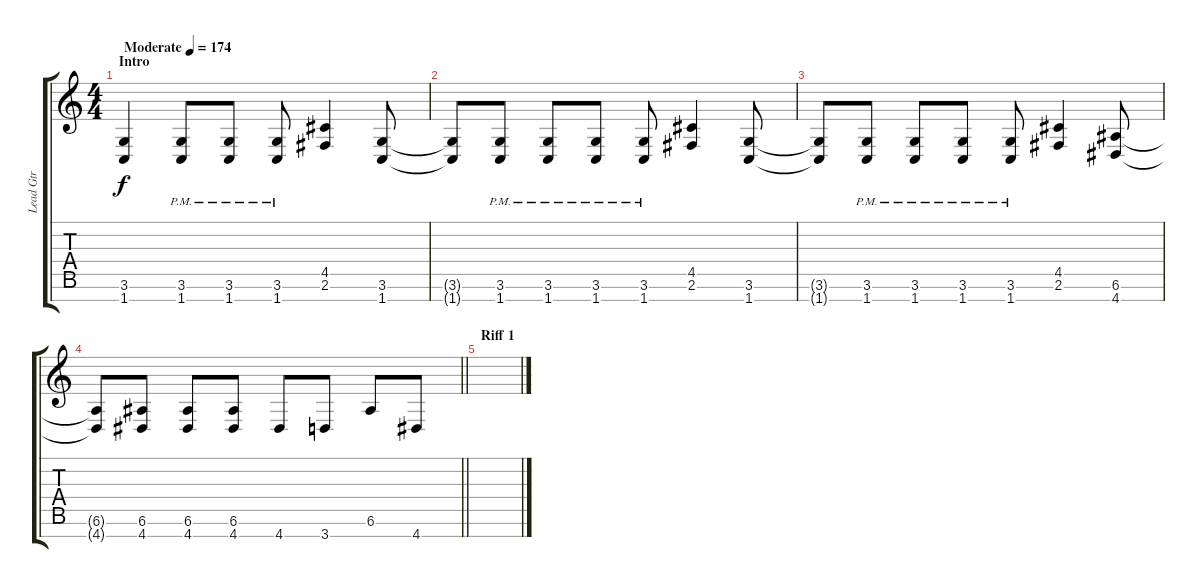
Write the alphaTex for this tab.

\track ("Lead Gtr" "Lead Gtr") {instrument distortionguitar}
\staff {score tabs}
\tuning (E4 B3 G3 D3 A2 E2 B1) {hide}
\ts (4 4)
\section ("" "Intro")
\tempo (174 "Moderate")
\clef g2
\ks c
(3.6 1.7).4{dy f instrument distortionguitar} (3.6{pm} 1.7{pm}).8 (3.6{pm} 1.7{pm}).8 (3.6{pm} 1.7{pm}).8 (4.5 2.6).4 (3.6 1.7).8 |
(3.6{t} 1.7{t}).8 (3.6{pm} 1.7{pm}).8 (3.6{pm} 1.7{pm}).8 (3.6{pm} 1.7{pm}).8 (3.6{pm} 1.7{pm}).8 (4.5 2.6).4 (3.6 1.7).8 |
(3.6{t} 1.7{t}).8 (3.6{pm} 1.7{pm}).8 (3.6{pm} 1.7{pm}).8 (3.6{pm} 1.7{pm}).8 (3.6{pm} 1.7{pm}).8 (4.5 2.6).4 (6.6 4.7).8 |
\barLineRight lightlight
(6.6{t} 4.7{t}).8 (6.6 4.7).8 (6.6 4.7).8 (6.6 4.7).8 4.7.8 3.7.8 6.6.8 4.7.8 |
\section ("" "Riff 1")
